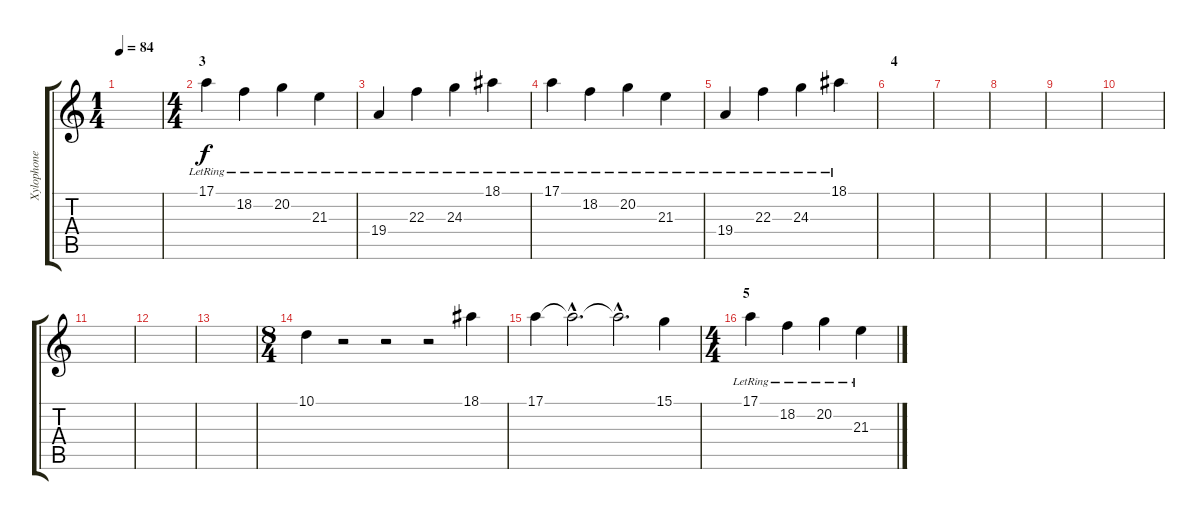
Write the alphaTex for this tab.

\track ("Xylophone" "Xylophone") {instrument musicbox}
\staff {score tabs}
\tuning (E4 B3 G3 D3 A2 E2) {hide}
\ts (1 4)
\tempo 84
\clef g2
\ks c
|
\ts (4 4)
\section ("" "3")
17.1{lr}.4{volume 16 instrument tubularbells} 18.2{lr}.4 20.2{lr}.4 21.3{lr}.4 |
19.4{lr}.4 22.3{lr}.4 24.3{lr}.4 18.1{lr}.4 |
17.1{lr}.4 18.2{lr}.4 20.2{lr}.4 21.3{lr}.4 |
19.4{lr}.4 22.3{lr}.4 24.3{lr}.4 18.1{lr}.4 |
\section ("" "4")
|
|
|
|
|
|
|
|
\ts (8 4)
10.1.4{instrument musicbox} r.2 r.2 r.2{instrument musicbox} 18.1.4 |
17.1.4 17.1{hac t}.2{d} 17.1{hac t}.2{d} 15.1.4 |
\ts (4 4)
\section ("" "5")
17.1{lr}.4{volume 16 instrument tubularbells} 18.2{lr}.4 20.2{lr}.4 21.3{lr}.4
